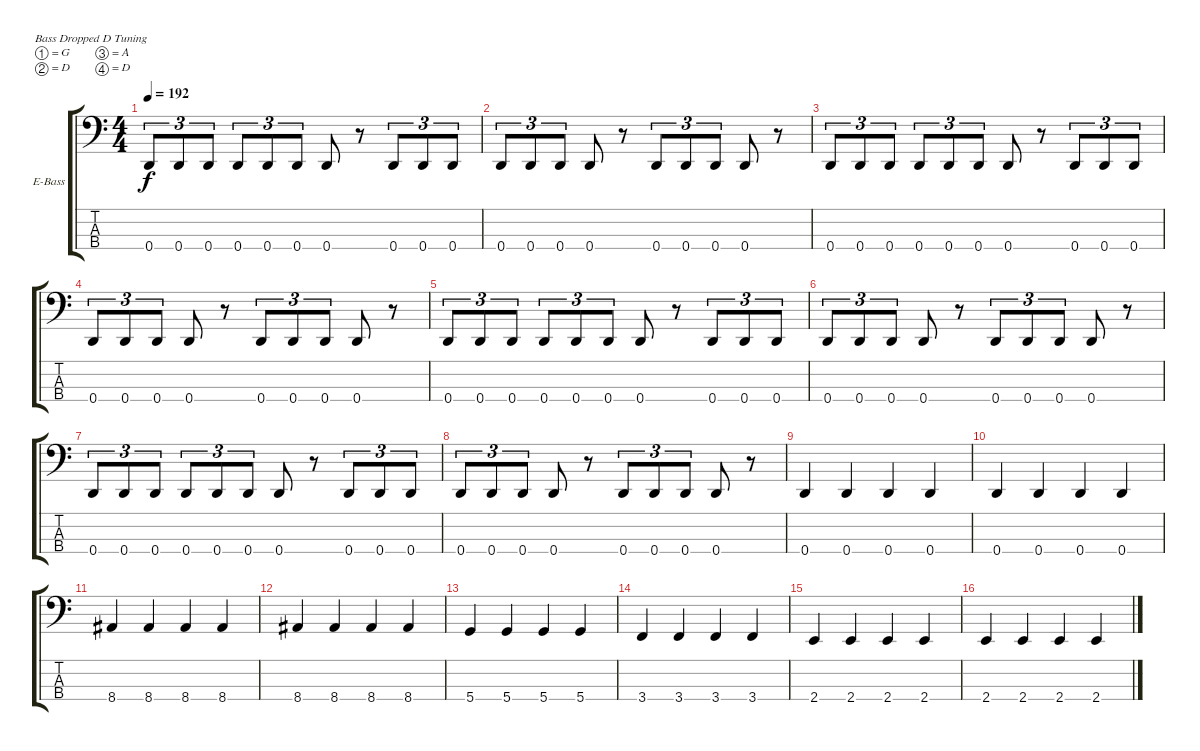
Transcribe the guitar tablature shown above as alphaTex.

\defaultSystemsLayout 4
\bracketExtendMode groupsimilarinstruments
\firstSystemTrackNameOrientation horizontal
\otherSystemsTrackNameOrientation horizontal
\track ("Electric Bass" "E-Bass") {instrument electricbassfinger}
\staff {score tabs}
\tuning (G2 D2 A1 D1)
\ts (4 4)
\tempo 192
\clef f4
\scale
0.485477
\ks c
0.4.8{tu (3 2) dy f instrument electricbassfinger} 0.4.8{tu (3 2)} 0.4.8{tu (3 2)} 0.4.8{tu (3 2)} 0.4.8{tu (3 2)} 0.4.8{tu (3 2)} 0.4.8 r.8 0.4.8{tu (3 2)} 0.4.8{tu (3 2)} 0.4.8{tu (3 2)} |
\scale
0.257261 0.4.8{tu (3 2)} 0.4.8{tu (3 2)} 0.4.8{tu (3 2)} 0.4.8 r.8 0.4.8{tu (3 2)} 0.4.8{tu (3 2)} 0.4.8{tu (3 2)} 0.4.8 r.8 |
\scale
0.257261 0.4.8{tu (3 2)} 0.4.8{tu (3 2)} 0.4.8{tu (3 2)} 0.4.8{tu (3 2)} 0.4.8{tu (3 2)} 0.4.8{tu (3 2)} 0.4.8 r.8 0.4.8{tu (3 2)} 0.4.8{tu (3 2)} 0.4.8{tu (3 2)} |
\scale
0.333333 0.4.8{tu (3 2)} 0.4.8{tu (3 2)} 0.4.8{tu (3 2)} 0.4.8 r.8 0.4.8{tu (3 2)} 0.4.8{tu (3 2)} 0.4.8{tu (3 2)} 0.4.8 r.8 |
\scale
0.333333 0.4.8{tu (3 2)} 0.4.8{tu (3 2)} 0.4.8{tu (3 2)} 0.4.8{tu (3 2)} 0.4.8{tu (3 2)} 0.4.8{tu (3 2)} 0.4.8 r.8 0.4.8{tu (3 2)} 0.4.8{tu (3 2)} 0.4.8{tu (3 2)} |
\scale
0.333333 0.4.8{tu (3 2)} 0.4.8{tu (3 2)} 0.4.8{tu (3 2)} 0.4.8 r.8 0.4.8{tu (3 2)} 0.4.8{tu (3 2)} 0.4.8{tu (3 2)} 0.4.8 r.8 |
\scale
0.333333 0.4.8{tu (3 2)} 0.4.8{tu (3 2)} 0.4.8{tu (3 2)} 0.4.8{tu (3 2)} 0.4.8{tu (3 2)} 0.4.8{tu (3 2)} 0.4.8 r.8 0.4.8{tu (3 2)} 0.4.8{tu (3 2)} 0.4.8{tu (3 2)} |
\scale
0.333333 0.4.8{tu (3 2)} 0.4.8{tu (3 2)} 0.4.8{tu (3 2)} 0.4.8 r.8 0.4.8{tu (3 2)} 0.4.8{tu (3 2)} 0.4.8{tu (3 2)} 0.4.8 r.8 |
\scale
0.333333 0.4.4 0.4.4 0.4.4 0.4.4 |
\scale
0.333333 0.4.4 0.4.4 0.4.4 0.4.4 |
\scale
0.333333 8.4.4 8.4.4 8.4.4 8.4.4 |
\scale
0.333333 8.4.4 8.4.4 8.4.4 8.4.4 |
\scale
0.333333 5.4.4 5.4.4 5.4.4 5.4.4 |
\scale
0.333333 3.4.4 3.4.4 3.4.4 3.4.4 |
\scale
0.333333 2.4.4 2.4.4 2.4.4 2.4.4 |
\scale
0.333333 2.4.4 2.4.4 2.4.4 2.4.4
